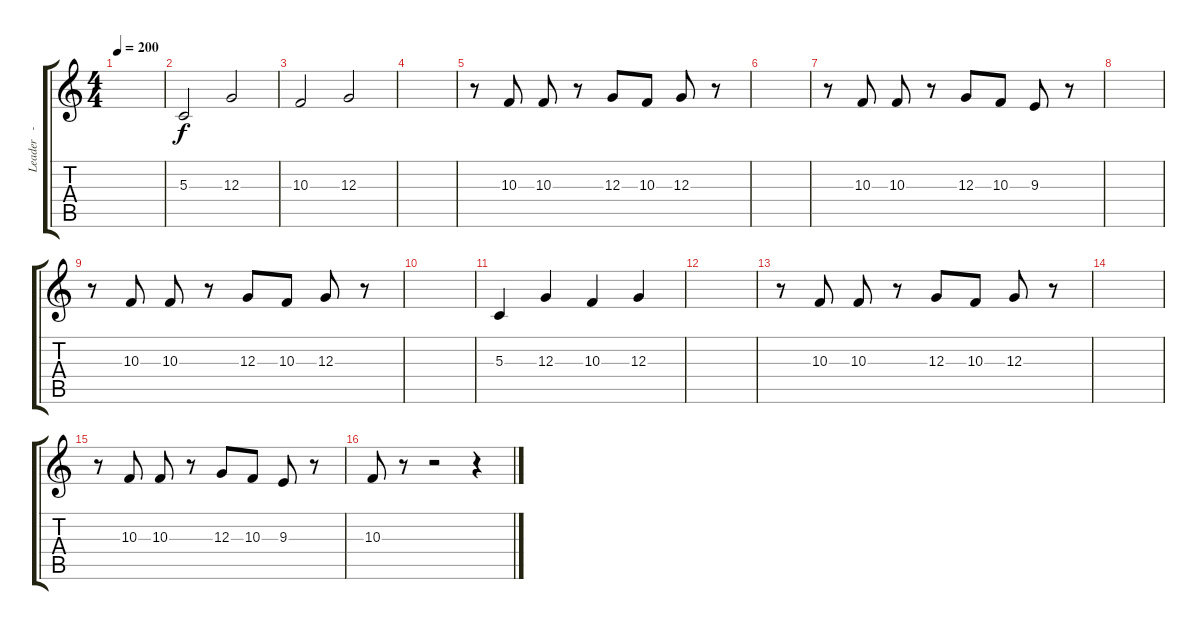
\track ("Leader   - Trombone" "Leader   -") {instrument trombone}
\staff {score tabs}
\tuning (E4 B3 G3 D3 A2 E2) {hide}
\ts (4 4)
\tempo 200
\clef g2
\ks c
|
5.3.2 12.3.2 |
10.3.2 12.3.2 |
|
r.8 10.3.8 10.3.8 r.8 12.3.8 10.3.8 12.3.8 r.8 |
|
r.8 10.3.8 10.3.8 r.8 12.3.8 10.3.8 9.3.8 r.8 |
|
r.8 10.3.8 10.3.8 r.8 12.3.8 10.3.8 12.3.8 r.8 |
|
5.3.4 12.3.4 10.3.4 12.3.4 |
|
r.8 10.3.8 10.3.8 r.8 12.3.8 10.3.8 12.3.8 r.8 |
|
r.8 10.3.8 10.3.8 r.8 12.3.8 10.3.8 9.3.8 r.8 |
10.3.8 r.8 r.2 r.4
